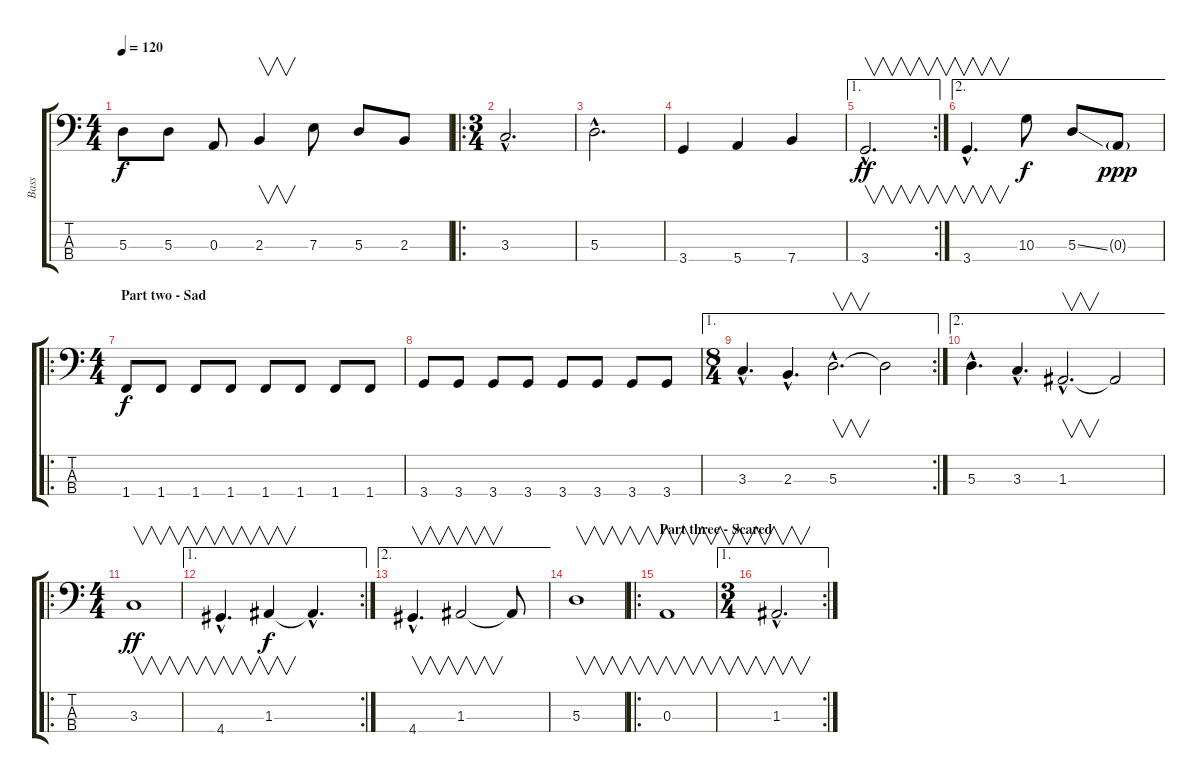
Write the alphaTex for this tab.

\track ("Bass" "Bass") {instrument fretlessbass}
\staff {score tabs}
\tuning (G2 D2 A1 E1) {hide}
\ts (4 4)
\tempo 120
\clef f4
\ks c
5.3.8{dy f} 5.3.8 0.3.8 2.3.4{v} 7.3.8 5.3.8 2.3.8 |
\ro
\ts (3 4)
3.3{hac}.2{d} |
5.3{hac}.2{d} |
3.4.4 5.4.4 7.4.4 |
\ae 1
\rc 2
3.4{hac}.2{v d dy ff} |
\ae 2
3.4{hac}.4{v d} 10.3.8{dy f} 5.3{ss}.8 0.3{g}.8{dy ppp} |
\ro
\ts (4 4)
\section ("" "Part two - Sad")
1.4.8{dy f} 1.4.8 1.4.8 1.4.8 1.4.8 1.4.8 1.4.8 1.4.8 |
3.4.8 3.4.8 3.4.8 3.4.8 3.4.8 3.4.8 3.4.8 3.4.8 |
\ae 1
\rc 2
\ts (8 4)
3.3{hac}.4{d} 2.3{hac}.4{d} 5.3{hac}.2{v d} 5.3{t}.2 |
\ae 2
5.3{hac}.4{d} 3.3{hac}.4{d} 1.3{hac}.2{v d} 1.3{t}.2 |
\ro
\ts (4 4)
3.3.1{v dy ff} |
\ae 1
\rc 2
4.4{hac}.4{v d} 1.3.4{v dy f} 1.3{hac t}.4{d} |
\ae 2
4.4{hac}.4{v d} 1.3.2{v} 1.3{t}.8 |
5.3.1{v} |
\ro
\section ("" "Part three - Scared")
0.3.1{v} |
\ae 1
\rc 2
\ts (3 4)
1.3{hac}.2{v d}
